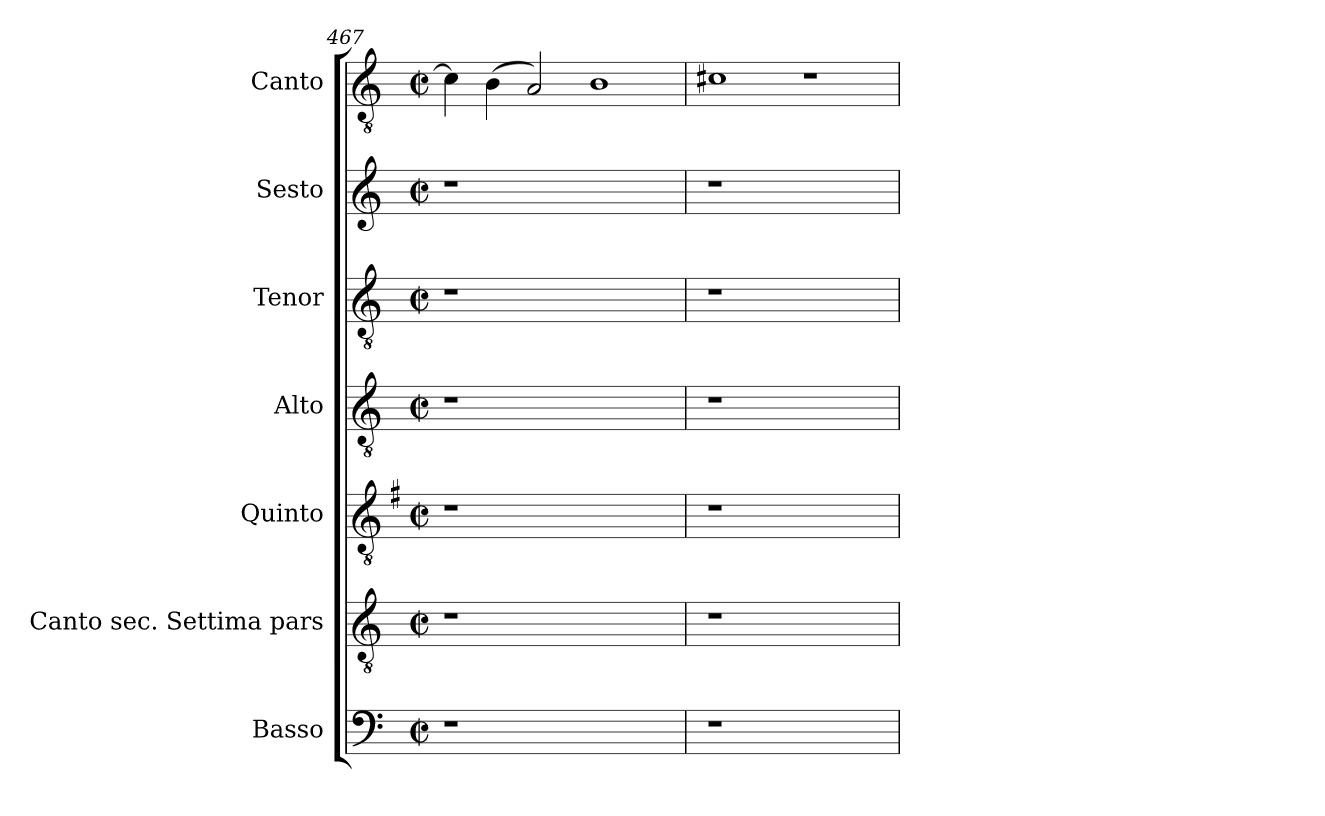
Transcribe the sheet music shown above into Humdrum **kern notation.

**kern	**kern	**kern	**kern	**kern	**kern	**kern
*part7	*part6	*part5	*part4	*part3	*part2	*part1
*staff7	*staff6	*staff5	*staff4	*staff3	*staff2	*staff1
*I"Basso	*I"Canto sec. Settima pars	*I"Quinto	*I"Alto	*I"Tenor	*I"Sesto	*I"Canto
*	*	*I'Quinto	*I'Alto	*I'Tenor	*I'Sesto	*I'Canto
*clefF4	*clefGv2	*clefGv2	*clefGv2	*clefGv2	*clefG2	*clefGv2
*k[]	*k[]	*k[f#]	*k[]	*k[]	*k[]	*k[]
*C:	*C:	*G:	*C:	*C:	*C:	*C:
*M2/2	*M2/2	*M2/2	*M2/2	*M2/2	*M2/2	*M2/2
*met(c|)	*met(c|)	*met(c|)	*met(c|)	*met(c|)	*met(c|)	*met(c|)
=467	=467	=467	=467	=467	=467	=467
1r	1r	1r	1r	1r	1r	4c\]
.	.	.	.	.	.	(>4B\
.	.	.	.	.	.	2A/)
1ryy	1ryy	1ryy	1ryy	1ryy	1ryy	1B
=468	=468	=468	=468	=468	=468	=468
1r	1r	1r	1r	1r	1r	1c#X
1ryy	1ryy	1ryy	1ryy	1ryy	1ryy	1r
=	=	=	=	=	=	=
*-	*-	*-	*-	*-	*-	*-
